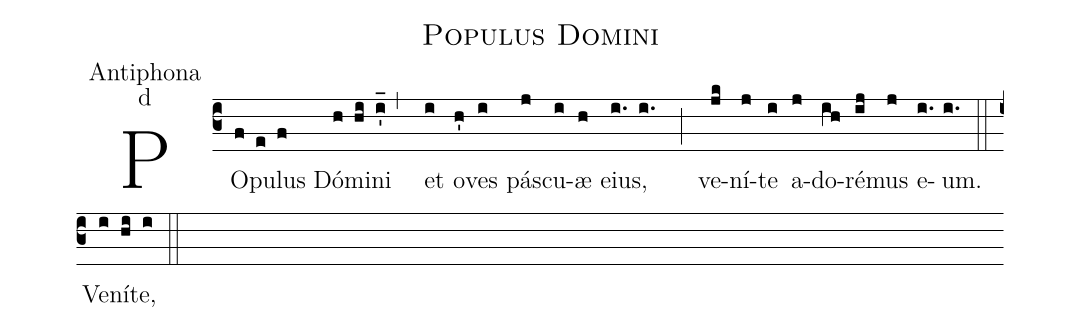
name:Populus Domini;
office-part:Antiphona;
mode:d;
%%
(c3)POpulus(f e f) Dómini(h hi i'_,) et(i) o(h')ves(i) pás(j)cu(i)æ(h) eius,(i. i. ;) ve(jk)ní(j)te(i) a(j)do(ih)ré(ij)mus(j) e(i.)um.(i.) (::) Veníte,(i hi i) (::)
